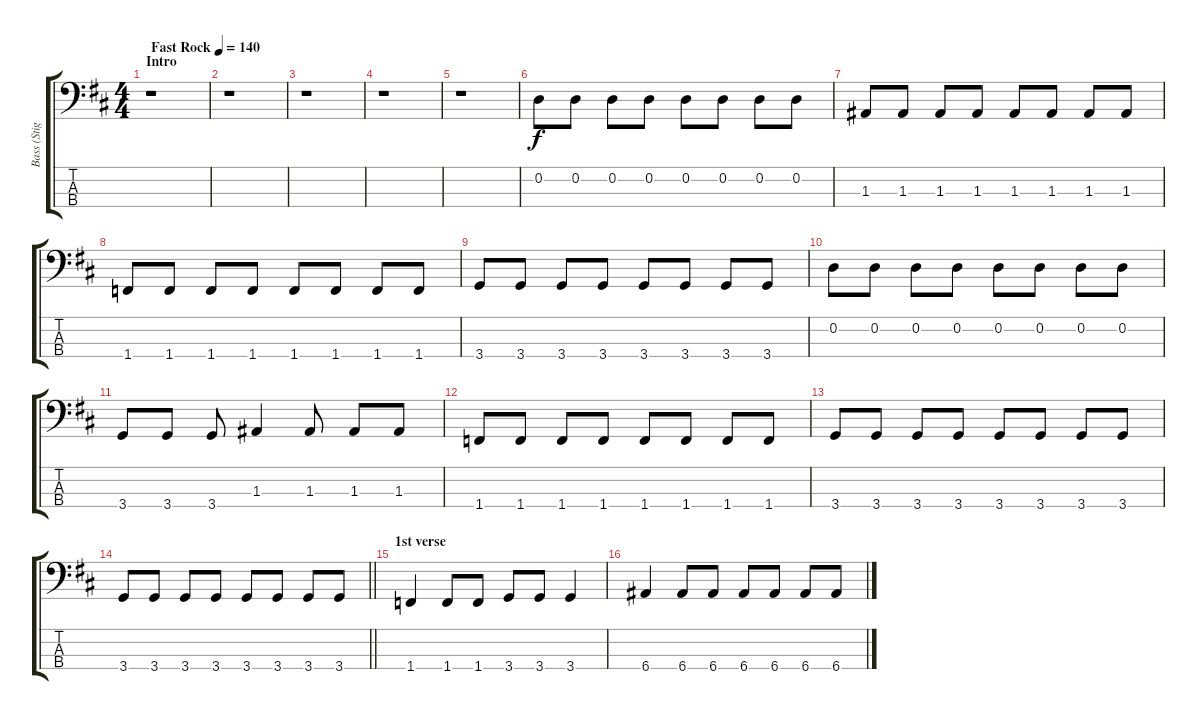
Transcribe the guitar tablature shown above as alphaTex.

\track ("Bass (Stig Pedersen)" "Bass (Stig") {instrument electricbasspick}
\staff {score tabs}
\tuning (G2 D2 A1 E1) {hide}
\ts (4 4)
\section ("" "Intro")
\tempo (140 "Fast Rock")
\clef f4
\ks d
r.1{dy f instrument electricbasspick} |
r.1 |
r.1 |
r.1 |
r.1 |
0.2.8 0.2.8 0.2.8 0.2.8 0.2.8 0.2.8 0.2.8 0.2.8 |
1.3.8 1.3.8 1.3.8 1.3.8 1.3.8 1.3.8 1.3.8 1.3.8 |
1.4.8 1.4.8 1.4.8 1.4.8 1.4.8 1.4.8 1.4.8 1.4.8 |
3.4.8 3.4.8 3.4.8 3.4.8 3.4.8 3.4.8 3.4.8 3.4.8 |
0.2.8 0.2.8 0.2.8 0.2.8 0.2.8 0.2.8 0.2.8 0.2.8 |
3.4.8 3.4.8 3.4.8 1.3.4 1.3.8 1.3.8 1.3.8 |
1.4.8 1.4.8 1.4.8 1.4.8 1.4.8 1.4.8 1.4.8 1.4.8 |
3.4.8 3.4.8 3.4.8 3.4.8 3.4.8 3.4.8 3.4.8 3.4.8 |
\barLineRight lightlight
3.4.8 3.4.8 3.4.8 3.4.8 3.4.8 3.4.8 3.4.8 3.4.8 |
\section ("" "1st verse")
1.4.4 1.4.8 1.4.8 3.4.8 3.4.8 3.4.4 |
6.4.4 6.4.8 6.4.8 6.4.8 6.4.8 6.4.8 6.4.8
